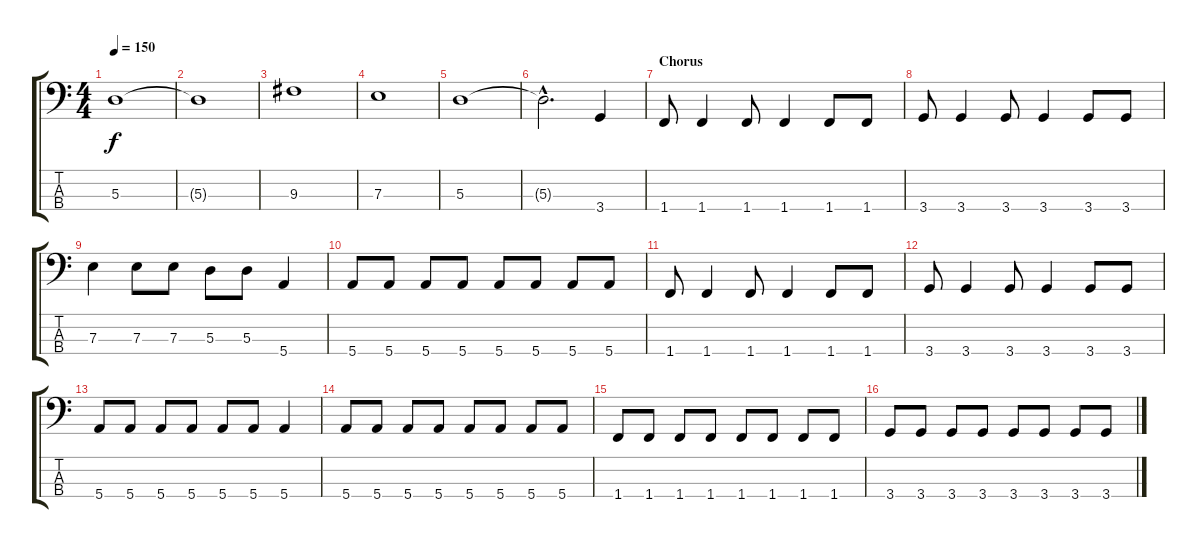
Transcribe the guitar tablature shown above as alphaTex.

\track "" {instrument electricbassfinger}
\staff {score tabs}
\tuning (G2 D2 A1 E1) {hide}
\ts (4 4)
\tempo 150
\clef f4
\ks c
5.3.1{dy f} |
5.3{t}.1 |
9.3.1 |
7.3.1 |
5.3.1 |
5.3{hac t}.2{d} 3.4.4 |
\section ("" "Chorus")
1.4.8 1.4.4 1.4.8 1.4.4 1.4.8 1.4.8 |
3.4.8 3.4.4 3.4.8 3.4.4 3.4.8 3.4.8 |
7.3.4 7.3.8 7.3.8 5.3.8 5.3.8 5.4.4 |
5.4.8 5.4.8 5.4.8 5.4.8 5.4.8 5.4.8 5.4.8 5.4.8 |
1.4.8 1.4.4 1.4.8 1.4.4 1.4.8 1.4.8 |
3.4.8 3.4.4 3.4.8 3.4.4 3.4.8 3.4.8 |
5.4.8 5.4.8 5.4.8 5.4.8 5.4.8 5.4.8 5.4.4 |
5.4.8 5.4.8 5.4.8 5.4.8 5.4.8 5.4.8 5.4.8 5.4.8 |
1.4.8 1.4.8 1.4.8 1.4.8 1.4.8 1.4.8 1.4.8 1.4.8 |
3.4.8 3.4.8 3.4.8 3.4.8 3.4.8 3.4.8 3.4.8 3.4.8
